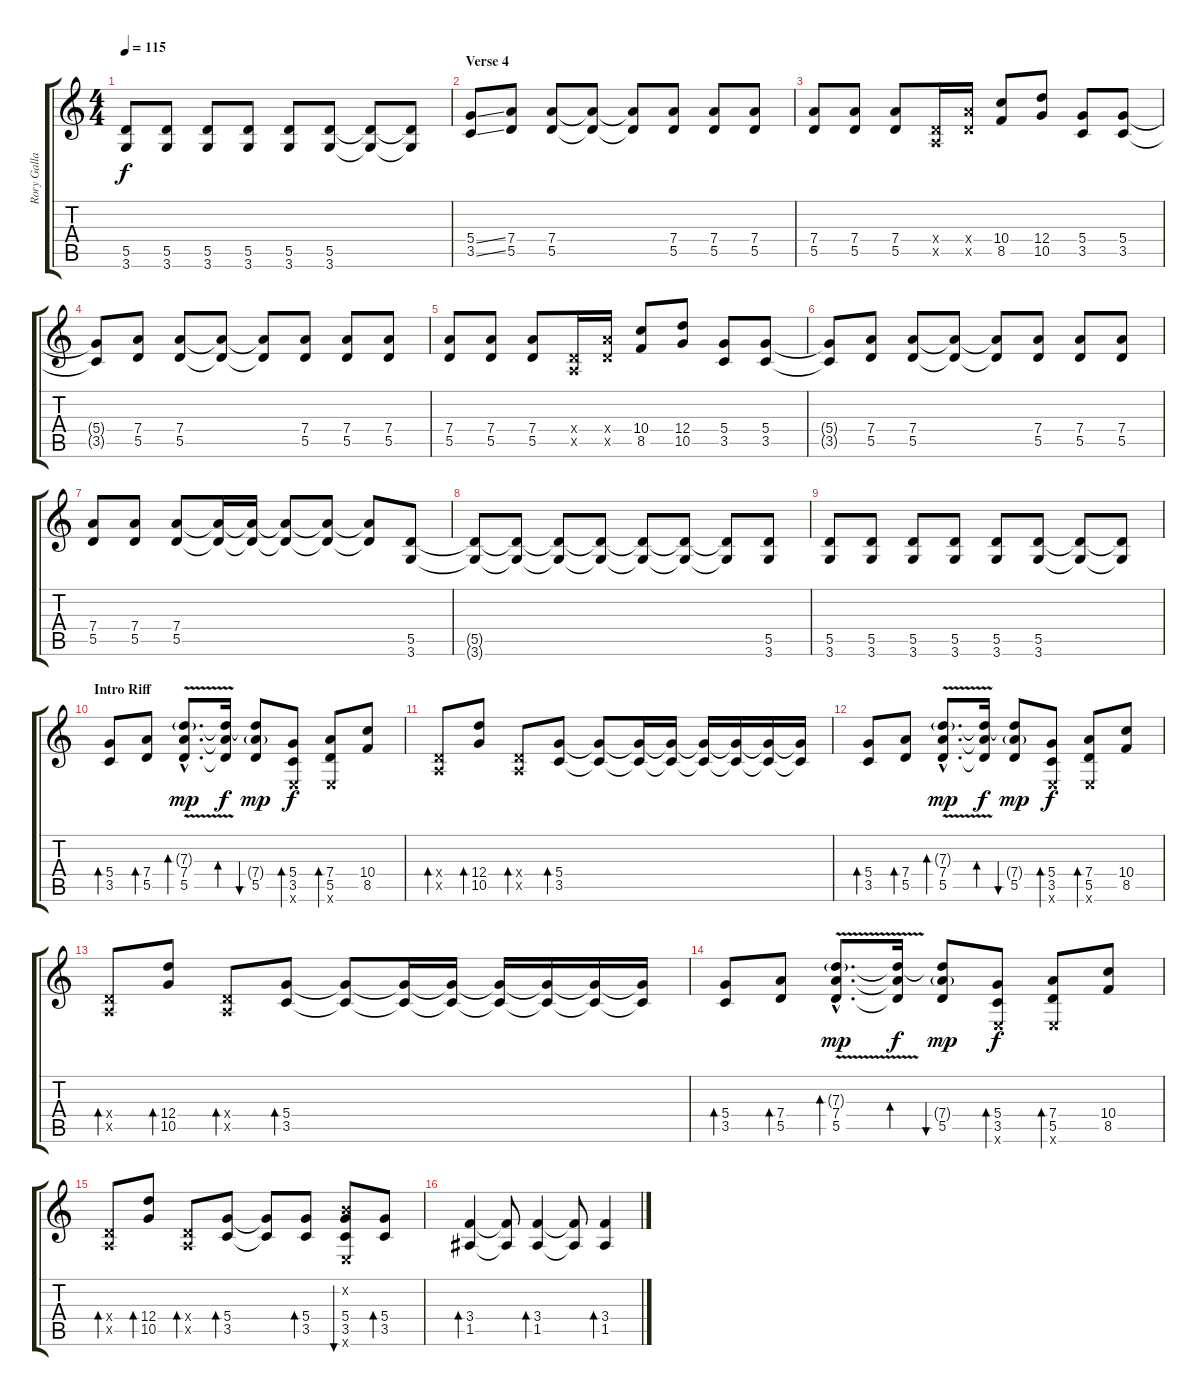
\track ("Rory Gallagher Rhythm" "Rory Galla") {instrument distortionguitar}
\staff {score tabs}
\tuning (E4 B3 G3 D3 A2 E2) {hide}
\ts (4 4)
\tempo 115
\clef g2
\ks c
(5.5 3.6).8{dy f} (5.5 3.6).8 (5.5 3.6).8 (5.5 3.6).8 (5.5 3.6).8 (5.5 3.6).8 (5.5{t} 3.6{t}).8 (5.5{t} 3.6{t}).8 |
\section ("" "Verse 4")
(5.4{ss} 3.5{ss}).8 (7.4 5.5).8 (7.4 5.5).8 (7.4{t} 5.5{t}).8 (7.4{t} 5.5{t}).8 (7.4 5.5).8 (7.4 5.5).8 (7.4 5.5).8 |
(7.4 5.5).8 (7.4 5.5).8 (7.4 5.5).8 (0.4{x} 0.5{x}).16 (7.4{x} 5.5{x}).16 (10.4 8.5).8 (12.4 10.5).8 (5.4 3.5).8 (5.4 3.5).8 |
(5.4{t} 3.5{t}).8 (7.4 5.5).8 (7.4 5.5).8 (7.4{t} 5.5{t}).8 (7.4{t} 5.5{t}).8 (7.4 5.5).8 (7.4 5.5).8 (7.4 5.5).8 |
(7.4 5.5).8 (7.4 5.5).8 (7.4 5.5).8 (0.4{x} 0.5{x}).16 (7.4{x} 5.5{x}).16 (10.4 8.5).8 (12.4 10.5).8 (5.4 3.5).8 (5.4 3.5).8 |
(5.4{t} 3.5{t}).8 (7.4 5.5).8 (7.4 5.5).8 (7.4{t} 5.5{t}).8 (7.4{t} 5.5{t}).8 (7.4 5.5).8 (7.4 5.5).8 (7.4 5.5).8 |
(7.4 5.5).8 (7.4 5.5).8 (7.4 5.5).8 (7.4{t} 5.5{t}).16 (7.4{t} 5.5{t}).16 (7.4{t} 5.5{t}).8 (7.4{t} 5.5{t}).8 (7.4{t} 5.5{t}).8 (5.5 3.6).8 |
(5.5{t} 3.6{t}).8 (5.5{t} 3.6{t}).8 (5.5{t} 3.6{t}).8 (5.5{t} 3.6{t}).8 (5.5{t} 3.6{t}).8 (5.5{t} 3.6{t}).8 (5.5{t} 3.6{t}).8 (5.5 3.6).8 |
(5.5 3.6).8 (5.5 3.6).8 (5.5 3.6).8 (5.5 3.6).8 (5.5 3.6).8 (5.5 3.6).8 (5.5{t} 3.6{t}).8 (5.5{t} 3.6{t}).8 |
\section ("" "Intro Riff")
(5.4 3.5).8{bd 120} (7.4 5.5).8{bd 120} (7.3{v g hac} 7.4{hac} 5.5{hac}).8{d bd 120 dy mp} (7.3{t} 7.4{t} 5.5{t}).16{bd 120 dy f} (7.3{t} 7.4{g} 5.5).8{bu 120 dy mp} (5.4 3.5 0.6{x}).8{bd 120 dy f} (7.4 5.5 0.6{x}).8{bd 120} (10.4 8.5).8 |
(0.4{x} 0.5{x}).8{bd 120} (12.4 10.5).8{bd 120} (0.4{x} 0.5{x}).8{bd 120} (5.4 3.5).8{bd 120} (5.4{t} 3.5{t}).8 (5.4{t} 3.5{t}).16 (5.4{t} 3.5{t}).16 (5.4{t} 3.5{t}).16 (5.4{t} 3.5{t}).16 (5.4{t} 3.5{t}).16 (5.4{t} 3.5{t}).16 |
(5.4 3.5).8{bd 120} (7.4 5.5).8{bd 120} (7.3{v g hac} 7.4{hac} 5.5{hac}).8{d bd 120 dy mp} (7.3{t} 7.4{t} 5.5{t}).16{bd 120 dy f} (7.3{t} 7.4{g} 5.5).8{bu 120 dy mp} (5.4 3.5 0.6{x}).8{bd 120 dy f} (7.4 5.5 0.6{x}).8{bd 120} (10.4 8.5).8 |
(0.4{x} 0.5{x}).8{bd 120} (12.4 10.5).8{bd 120} (0.4{x} 0.5{x}).8{bd 120} (5.4 3.5).8{bd 120} (5.4{t} 3.5{t}).8 (5.4{t} 3.5{t}).16 (5.4{t} 3.5{t}).16 (5.4{t} 3.5{t}).16 (5.4{t} 3.5{t}).16 (5.4{t} 3.5{t}).16 (5.4{t} 3.5{t}).16 |
(5.4 3.5).8{bd 120} (7.4 5.5).8{bd 120} (7.3{v g hac} 7.4{hac} 5.5{hac}).8{d bd 120 dy mp} (7.3{t} 7.4{t} 5.5{t}).16{bd 120 dy f} (7.3{t} 7.4{g} 5.5).8{bu 120 dy mp} (5.4 3.5 0.6{x}).8{bd 120 dy f} (7.4 5.5 0.6{x}).8{bd 120} (10.4 8.5).8 |
(0.4{x} 0.5{x}).8{bd 120} (12.4 10.5).8{bd 120} (0.4{x} 0.5{x}).8{bd 120} (5.4 3.5).8{bd 120} (5.4{t} 3.5{t}).8 (5.4 3.5).8{bd 30} (0.2{x} 5.4 3.5 0.6{x}).8{bu 30} (5.4 3.5).8{bd 30} |
(3.4 1.5).4{bd 120} (3.4{t} 1.5{t}).8 (3.4 1.5).4{bd 120} (3.4{t} 1.5{t}).8 (3.4 1.5).4{bd 120}
